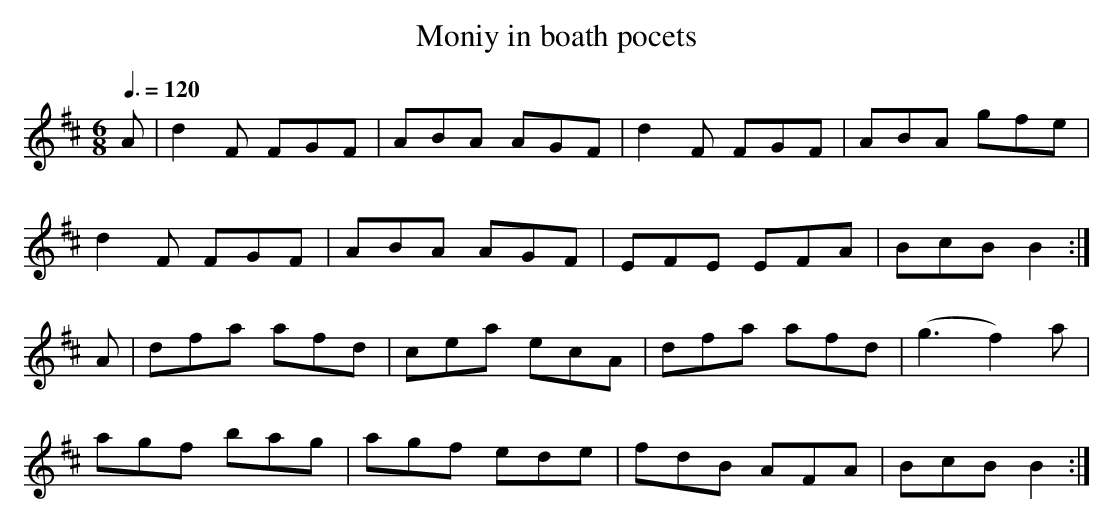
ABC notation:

X:1
T:Moniy in boath pocets
M:6/8
L:1/8
Q:3/8=120
K:D
A|d2F FGF|ABA AGF|d2F FGF| ABA gfe |
  d2F FGF|ABA AGF|EFE EFA| BcB B2 :|
A|dfa afd|cea ecA|dfa afd|(g3  f2)a|
  agf bag|agf ede|fdB AFA| BcB B2 :|
